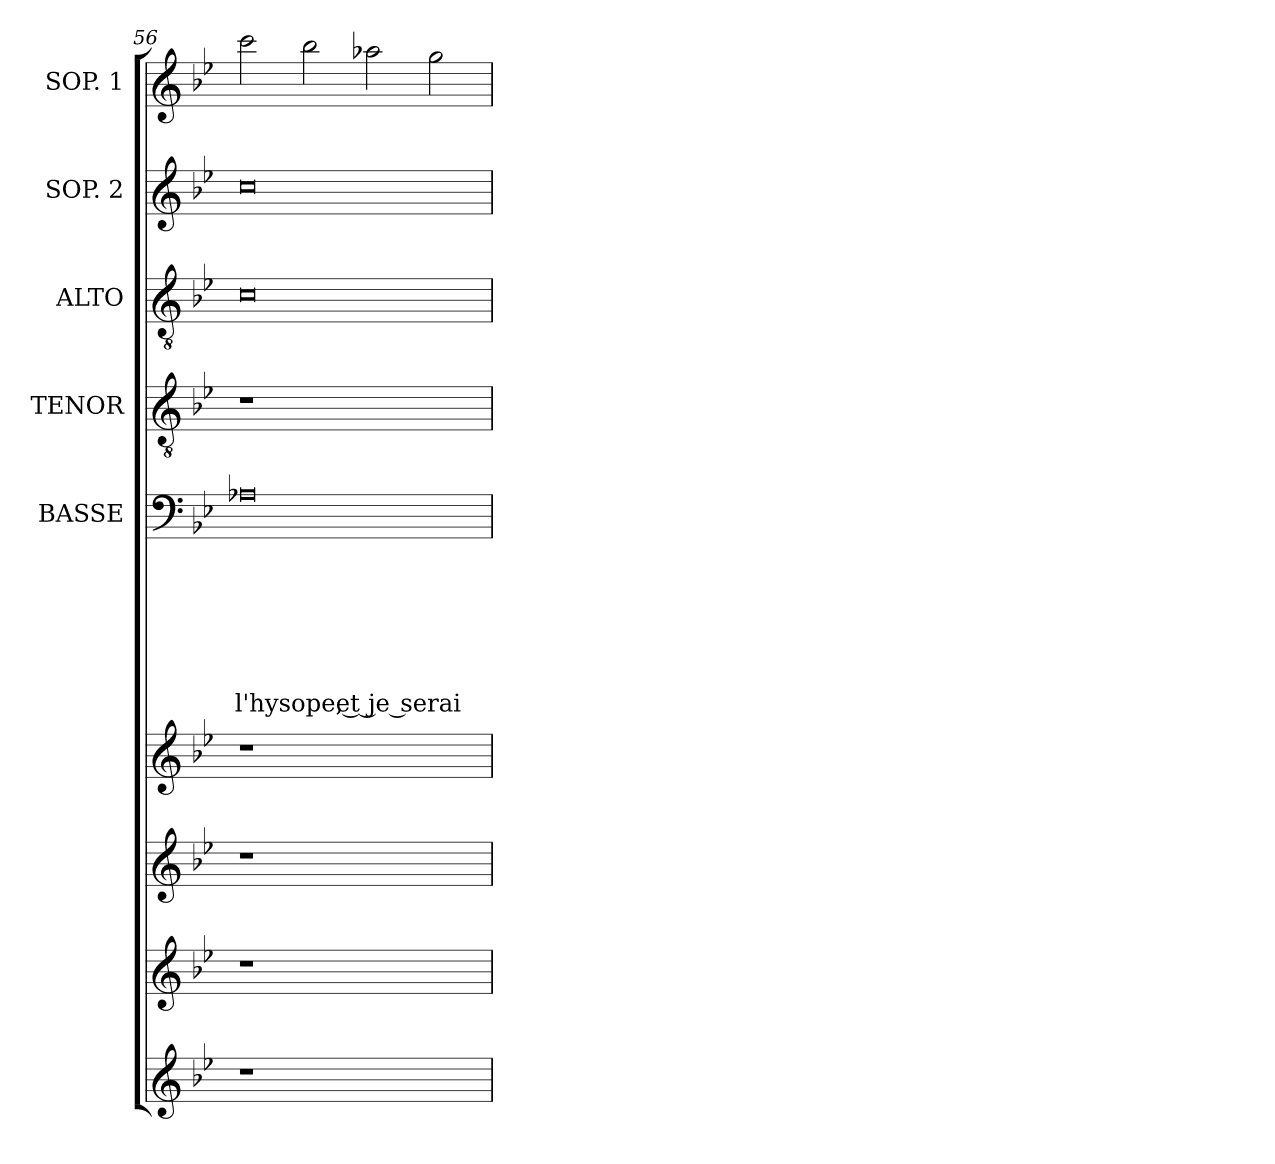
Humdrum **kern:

**kern	**kern	**kern	**kern	**kern	**text	**text	**text	**text	**text	**text	**text	**kern	**kern	**kern	**kern
*part9	*part8	*part7	*part6	*part5	*part5	*part5	*part5	*part5	*part5	*part5	*part5	*part4	*part3	*part2	*part1
*staff9	*staff8	*staff7	*staff6	*staff5	*staff5	*staff5	*staff5	*staff5	*staff5	*staff5	*staff5	*staff4	*staff3	*staff2	*staff1
*	*	*	*	*I"BASSE	*	*	*	*	*	*	*	*I"TENOR	*I"ALTO	*I"SOP. 2	*I"SOP. 1
*	*	*	*	*I'BAS.	*	*	*	*	*	*	*	*I'TEN.	*I'ALT.	*I'SOP. 2	*I'SOP. 1
*clefG2	*clefG2	*clefG2	*clefG2	*clefF4	*	*	*	*	*	*	*	*clefGv2	*clefGv2	*clefG2	*clefG2
*k[b-e-]	*k[b-e-]	*k[b-e-]	*k[b-e-]	*k[b-e-]	*	*	*	*	*	*	*	*k[b-e-]	*k[b-e-]	*k[b-e-]	*k[b-e-]
*B-:	*B-:	*B-:	*B-:	*B-:	*	*	*	*	*	*	*	*B-:	*B-:	*B-:	*B-:
=56	=56	=56	=56	=56	=56	=56	=56	=56	=56	=56	=56	=56	=56	=56	=56
!	!	!	!	!	!	!	!	!	!	!	!LO:LY:b:rj	!	!	!	!
1r	1r	1r	1r	0A-X	.	.	.	.	.	.	l'hysope, et je serai	1r	0c	0cc	2ccc\
.	.	.	.	.	.	.	.	.	.	.	.	.	.	.	2bb-\
1ryy	1ryy	1ryy	1ryy	.	.	.	.	.	.	.	.	1ryy	.	.	2aa-X\
.	.	.	.	.	.	.	.	.	.	.	.	.	.	.	2gg\
=	=	=	=	=	=	=	=	=	=	=	=	=	=	=	=
*-	*-	*-	*-	*-	*-	*-	*-	*-	*-	*-	*-	*-	*-	*-	*-
